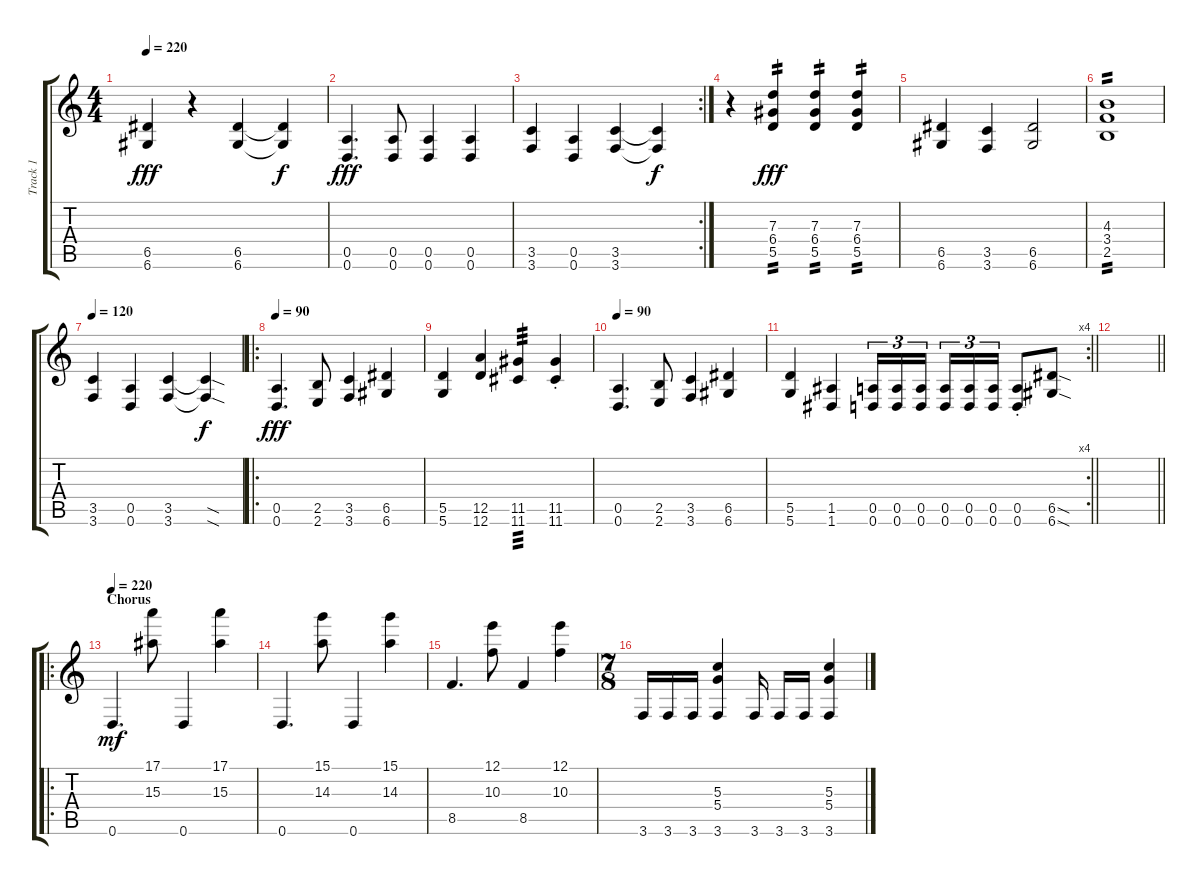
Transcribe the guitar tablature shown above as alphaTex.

\track ("Track 1" "Track 1") {instrument distortionguitar}
\staff {score tabs}
\tuning (E4 B3 G3 D3 A2 D2) {hide}
\ts (4 4)
\tempo 220
\clef g2
\ks c
(6.5 6.6).4{dy fff} r.4 (6.5 6.6).4 (6.5{t} 6.6{t}).4{dy f} |
(0.5 0.6).4{d dy fff} (0.5 0.6).8 (0.5 0.6).4 (0.5 0.6).4 |
\rc 2
(3.5 3.6).4 (0.5 0.6).4 (3.5 3.6).4 (3.5{t} 3.6{t}).4{dy f} |
r.4 (7.3 6.4 5.5).4{tp 2 dy fff} (7.3 6.4 5.5).4{tp 2} (7.3 6.4 5.5).4{tp 2} |
(6.5 6.6).4 (3.5 3.6).4 (6.5 6.6).2 |
(4.3 3.4 2.5).1{tp 2} |
\tempo 120
(3.5 3.6).4 (0.5 0.6).4 (3.5 3.6).4 (3.5{sod t} 3.6{sod t}).4{dy f} |
\ro
\tempo 90
(0.5 0.6).4{d dy fff} (2.5 2.6).8 (3.5 3.6).4 (6.5 6.6).4 |
(5.5 5.6).4 (12.5 12.6).4 (11.5 11.6).4{tp 3} (11.5{st} 11.6{st}).4 |
\tempo 90
(0.5 0.6).4{d} (2.5 2.6).8 (3.5 3.6).4 (6.5 6.6).4 |
\rc 4
\barLineRight lightlight
(5.5 5.6).4 (1.5 1.6).4 (0.5 0.6).16{tu (3 2)} (0.5 0.6).16{tu (3 2)} (0.5 0.6).16{tu (3 2) beam splitsecondary} (0.5 0.6).16{tu (3 2)} (0.5 0.6).16{tu (3 2)} (0.5 0.6).16{tu (3 2)} (0.5{st} 0.6{st}).8 (6.5{sod} 6.6{sod}).8 |
\barLineRight lightlight
|
\ro
\section ("" "Chorus")
\tempo 220
0.6.4{d dy mf} (17.1 15.3).8 0.6.4 (17.1 15.3).4 |
0.6.4{d} (15.1 14.3).8 0.6.4 (15.1 14.3).4 |
8.5.4{d} (12.1 10.3).8 8.5.4 (12.1 10.3).4 |
\ts (7 8)
3.6.16 3.6.16 3.6.16 (5.3 5.4 3.6).4 3.6.16 3.6.16 3.6.16 (5.3 5.4 3.6).4
